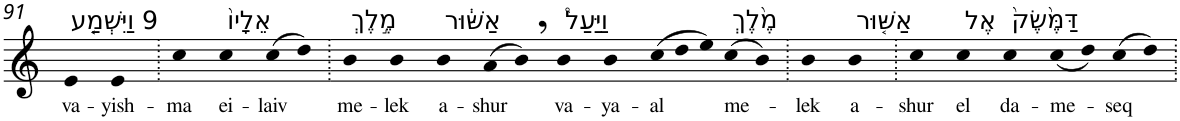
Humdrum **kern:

**kern	**text
*part1	*part1
*staff1	*staff1
*I"Piano	*
*I'Pno	*
!!LO:PB:g=z
*clefG2	*
*k[]	*
=91	=91
!LO:TX:a:t=9 וַיִּשְׁמַ֤ע	!
!	!LO:LY:b
4e	va-
!	!LO:LY:b
4e	-yish-
=92.	=92.
!	!LO:LY:b
4cc	-ma
!LO:TX:a:t=אֵלָיו֙	!
!	!LO:LY:b
4cc	ei-
!	!LO:LY:b
(>8cc	-laiv
8dd)	.
=93.	=93.
!LO:TX:a:t=מֶ֣לֶךְ	!
!	!LO:LY:b
4b	me-
!	!LO:LY:b
4b	-lek
!LO:TX:a:t=אַשּׁ֔וּר	!
!	!LO:LY:b
4b	a-
!	!LO:LY:b
(>8a	-shur
8b,)	.
!LO:TX:a:t=וַיַּעַל֩	!
!	!LO:LY:b
4b	va-
!	!LO:LY:b
4b	-ya-
*Xtuplet	*
!	!LO:LY:b
(>12cc	-al
12dd	.
12ee)	.
!LO:TX:a:t=מֶ֨לֶךְ	!
!	!LO:LY:b
(>8cc	me-
8b)	.
=94.	=94.
!	!LO:LY:b
4b	-lek
!LO:TX:a:t=אַשּׁ֤וּר	!
!	!LO:LY:b
4b	a-
=95.	=95.
!	!LO:LY:b
4cc	-shur
!LO:TX:a:t=אֶל	!
!	!LO:LY:b
4cc	el
!LO:TX:a:t=דַּמֶּ֙שֶׂק֙	!
!	!LO:LY:b
4cc	da-
!	!LO:LY:b
(<8cc	-me-
8dd)	.
!	!LO:LY:b
(>8cc	-seq
8dd)	.
=.	=.
*-	*-
